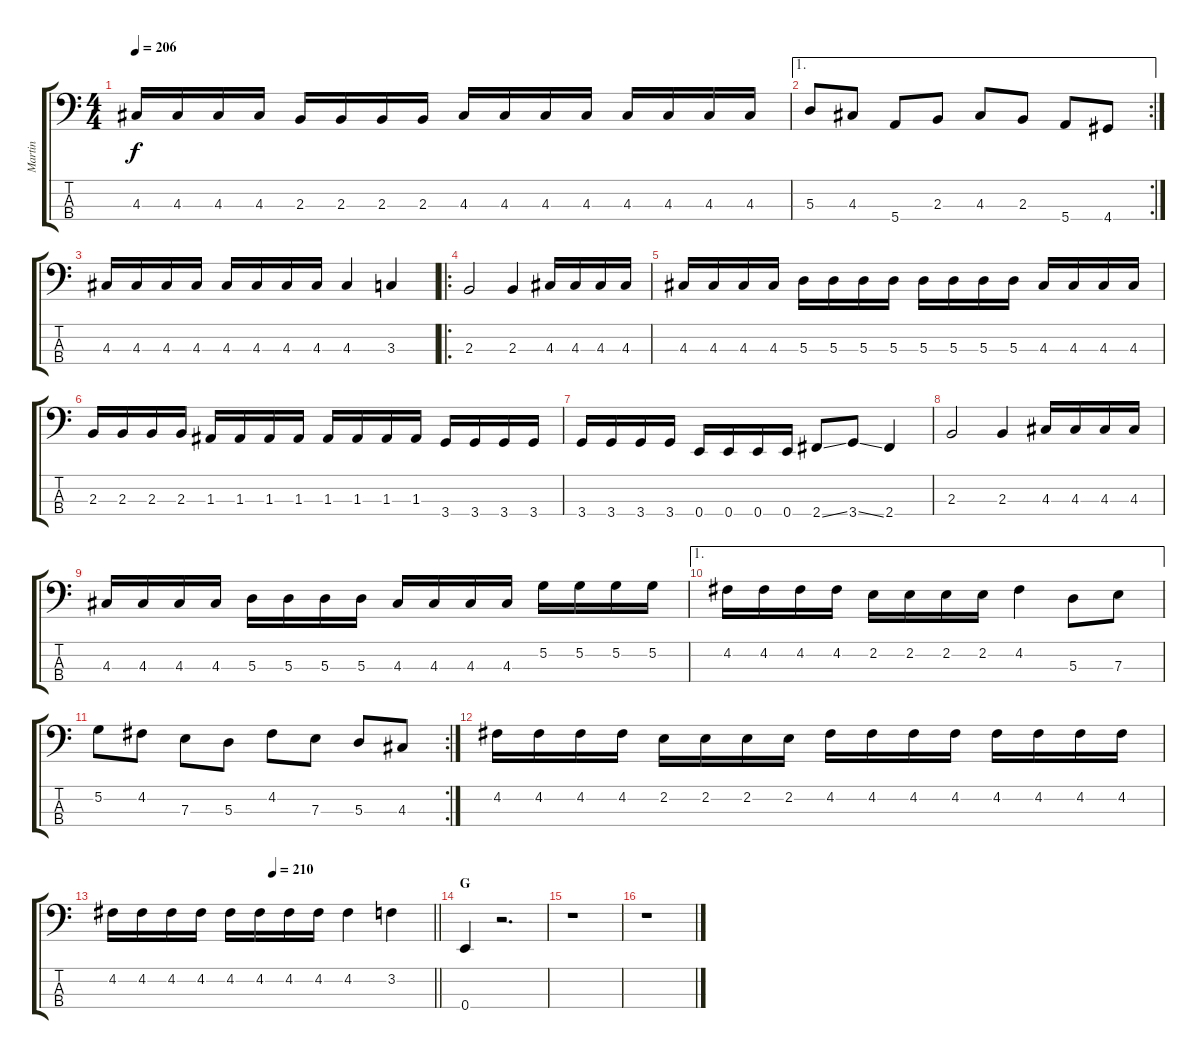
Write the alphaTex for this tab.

\track ("Martin" "Martin") {instrument electricbassfinger}
\staff {score tabs}
\tuning (G2 D2 A1 E1) {hide}
\ts (4 4)
\tempo 206
\clef f4
\ks c
4.3.16{dy f} 4.3.16 4.3.16 4.3.16 2.3.16 2.3.16 2.3.16 2.3.16 4.3.16 4.3.16 4.3.16 4.3.16 4.3.16 4.3.16 4.3.16 4.3.16 |
\ae 1
\rc 2
5.3.8 4.3.8 5.4.8 2.3.8 4.3.8 2.3.8 5.4.8 4.4.8 |
4.3.16 4.3.16 4.3.16 4.3.16 4.3.16 4.3.16 4.3.16 4.3.16 4.3.4 3.3.4 |
\ro
2.3.2 2.3.4 4.3.16 4.3.16 4.3.16 4.3.16 |
4.3.16 4.3.16 4.3.16 4.3.16 5.3.16 5.3.16 5.3.16 5.3.16 5.3.16 5.3.16 5.3.16 5.3.16 4.3.16 4.3.16 4.3.16 4.3.16 |
2.3.16 2.3.16 2.3.16 2.3.16 1.3.16 1.3.16 1.3.16 1.3.16 1.3.16 1.3.16 1.3.16 1.3.16 3.4.16 3.4.16 3.4.16 3.4.16 |
3.4.16 3.4.16 3.4.16 3.4.16 0.4.16 0.4.16 0.4.16 0.4.16 2.4{ss}.8 3.4{ss}.8 2.4.4 |
2.3.2 2.3.4 4.3.16 4.3.16 4.3.16 4.3.16 |
4.3.16 4.3.16 4.3.16 4.3.16 5.3.16 5.3.16 5.3.16 5.3.16 4.3.16 4.3.16 4.3.16 4.3.16 5.2.16 5.2.16 5.2.16 5.2.16 |
\ae 1
4.2.16 4.2.16 4.2.16 4.2.16 2.2.16 2.2.16 2.2.16 2.2.16 4.2.4 5.3.8 7.3.8 |
\rc 2
5.2.8 4.2.8 7.3.8 5.3.8 4.2.8 7.3.8 5.3.8 4.3.8 |
4.2.16 4.2.16 4.2.16 4.2.16 2.2.16 2.2.16 2.2.16 2.2.16 4.2.16 4.2.16 4.2.16 4.2.16 4.2.16 4.2.16 4.2.16 4.2.16 |
\tempo (210 0.5)
\barLineRight lightlight
4.2.16 4.2.16 4.2.16 4.2.16 4.2.16 4.2.16 4.2.16 4.2.16 4.2.4 3.2.4 |
\section ("" "G")
0.4.4 r.2{d} |
r.1 |
r.1
